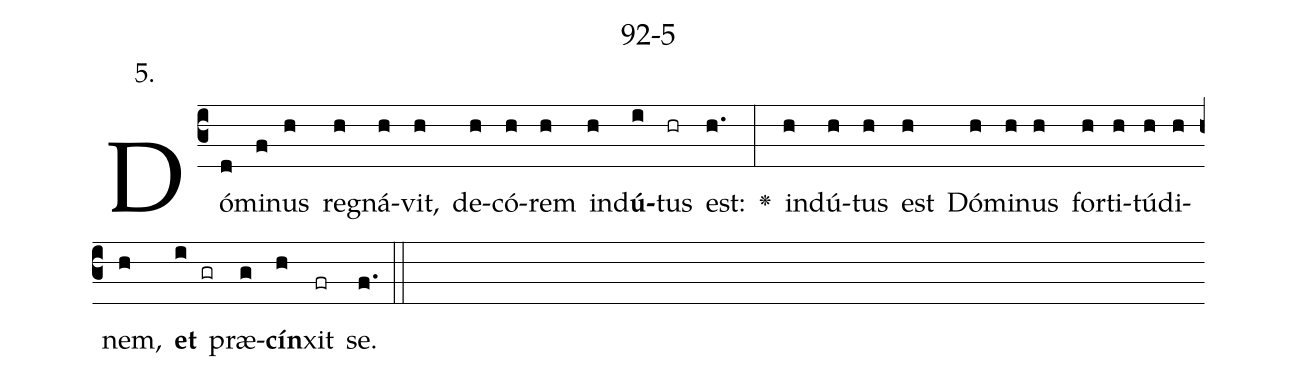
name: 92-5;
annotation: 5.;
%%
(c3)Dó(d)mi(f)nus(h) re(h)gná(h)vit,(h) de(h)có(h)rem(h) ind(h)<b>ú</b>(i)tus(hr) est:(h.) <v>\greheightstar</v>(:) ind(h)ú(h)tus(h) est(h) Dó(h)mi(h)nus(h) for(h)ti(h)tú(h)di(h)nem,(h) <b>et</b>(i gr) præ(g)<b>cín</b>(h)xit(fr) se.(f.) (::)


%E(h) u(h) o(i) u(g) a(h) e.(f.) (::)
